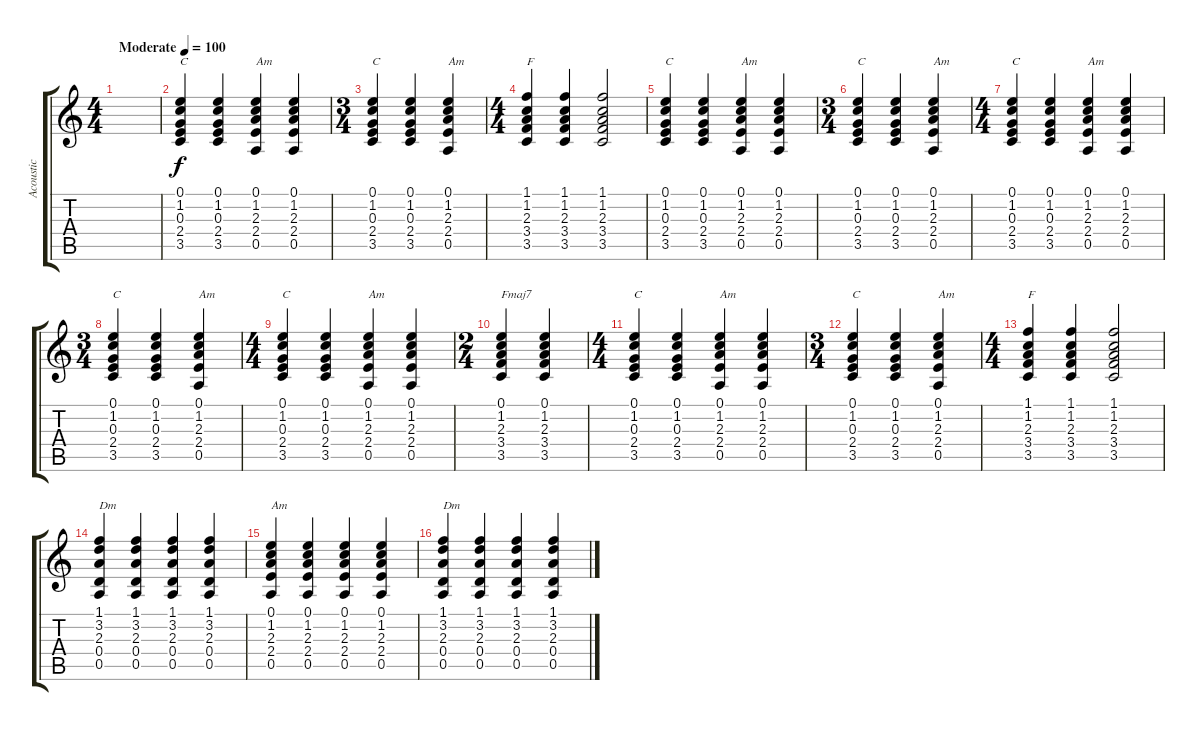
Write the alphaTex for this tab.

\track ("Acoustic" "Acoustic") {instrument acousticguitarsteel}
\staff {score tabs}
\tuning (E4 B3 G3 D3 A2 E2) {hide}
\ts (4 4)
\tempo (100 "Moderate")
\clef g2
\ks c
|
(0.1 1.2 0.3 2.4 3.5).4{txt "C"} (0.1 1.2 0.3 2.4 3.5).4 (0.1 1.2 2.3 2.4 0.5).4{txt "Am"} (0.1 1.2 2.3 2.4 0.5).4 |
\ts (3 4)
(0.1 1.2 0.3 2.4 3.5).4{txt "C"} (0.1 1.2 0.3 2.4 3.5).4 (0.1 1.2 2.3 2.4 0.5).4{txt "Am"} |
\ts (4 4)
(1.1 1.2 2.3 3.4 3.5).4{txt "F"} (1.1 1.2 2.3 3.4 3.5).4 (1.1 1.2 2.3 3.4 3.5).2 |
(0.1 1.2 0.3 2.4 3.5).4{txt "C"} (0.1 1.2 0.3 2.4 3.5).4 (0.1 1.2 2.3 2.4 0.5).4{txt "Am"} (0.1 1.2 2.3 2.4 0.5).4 |
\ts (3 4)
(0.1 1.2 0.3 2.4 3.5).4{txt "C"} (0.1 1.2 0.3 2.4 3.5).4 (0.1 1.2 2.3 2.4 0.5).4{txt "Am"} |
\ts (4 4)
(0.1 1.2 0.3 2.4 3.5).4{txt "C"} (0.1 1.2 0.3 2.4 3.5).4 (0.1 1.2 2.3 2.4 0.5).4{txt "Am"} (0.1 1.2 2.3 2.4 0.5).4 |
\ts (3 4)
(0.1 1.2 0.3 2.4 3.5).4{txt "C"} (0.1 1.2 0.3 2.4 3.5).4 (0.1 1.2 2.3 2.4 0.5).4{txt "Am"} |
\ts (4 4)
(0.1 1.2 0.3 2.4 3.5).4{txt "C"} (0.1 1.2 0.3 2.4 3.5).4 (0.1 1.2 2.3 2.4 0.5).4{txt "Am"} (0.1 1.2 2.3 2.4 0.5).4 |
\ts (2 4)
(0.1 1.2 2.3 3.4 3.5).4{txt "Fmaj7"} (0.1 1.2 2.3 3.4 3.5).4 |
\ts (4 4)
(0.1 1.2 0.3 2.4 3.5).4{txt "C"} (0.1 1.2 0.3 2.4 3.5).4 (0.1 1.2 2.3 2.4 0.5).4{txt "Am"} (0.1 1.2 2.3 2.4 0.5).4 |
\ts (3 4)
(0.1 1.2 0.3 2.4 3.5).4{txt "C"} (0.1 1.2 0.3 2.4 3.5).4 (0.1 1.2 2.3 2.4 0.5).4{txt "Am"} |
\ts (4 4)
(1.1 1.2 2.3 3.4 3.5).4{txt "F"} (1.1 1.2 2.3 3.4 3.5).4 (1.1 1.2 2.3 3.4 3.5).2 |
(1.1 3.2 2.3 0.4 0.5).4{txt "Dm"} (1.1 3.2 2.3 0.4 0.5).4 (1.1 3.2 2.3 0.4 0.5).4 (1.1 3.2 2.3 0.4 0.5).4 |
(0.1 1.2 2.3 2.4 0.5).4{txt "Am"} (0.1 1.2 2.3 2.4 0.5).4 (0.1 1.2 2.3 2.4 0.5).4 (0.1 1.2 2.3 2.4 0.5).4 |
(1.1 3.2 2.3 0.4 0.5).4{txt "Dm"} (1.1 3.2 2.3 0.4 0.5).4 (1.1 3.2 2.3 0.4 0.5).4 (1.1 3.2 2.3 0.4 0.5).4
